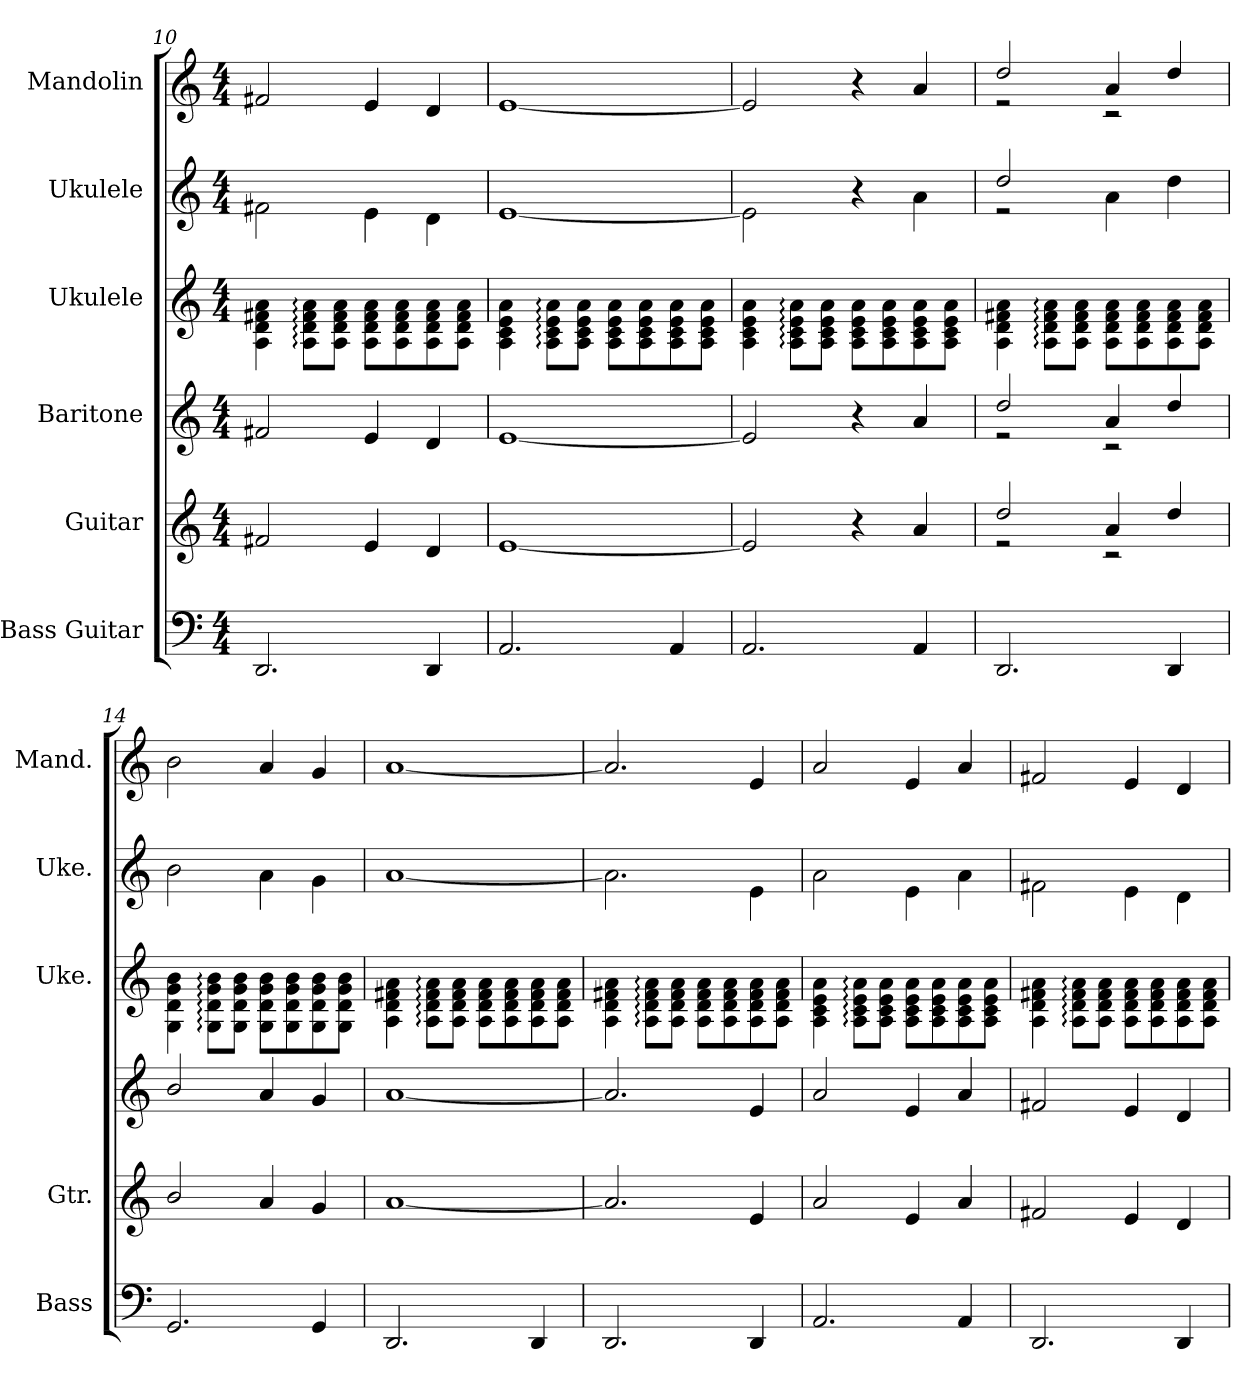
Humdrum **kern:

**kern	**kern	**harte	**kern	**harte	**kern	**kern	**harte	**kern	**harte
*part6	*part5	*part5	*part4	*part4	*part3	*part2	*part2	*part1	*part1
*staff6	*staff5	*	*staff4	*	*staff3	*staff2	*	*staff1	*
*I"Bass Guitar	*I"Guitar	*	*I"Baritone	*	*I"Ukulele	*I"Ukulele	*	*I"Mandolin	*
*I'Bass	*I'Gtr.	*	*	*	*I'Uke.	*I'Uke.	*	*I'Mand.	*
*	*	*	*	*	*	*	*	*clefG2	*
*k[]	*k[]	*	*k[]	*	*k[]	*k[]	*	*k[]	*
*C:	*C:	*	*C:	*	*C:	*C:	*	*C:	*
*M4/4	*M4/4	*	*M4/4	*	*M4/4	*M4/4	*	*M4/4	*
=10	=10	=10	=10	=10	=10	=10	=10	=10	=10
2.DDi/	2f#j/	D:maj	2f#j/	D:maj	4Ai\ 4di 4f#i 4ai	2f#j\	D:maj	2f#Xj/	D:maj
.	.	.	.	.	8Ai\: 8di: 8f#i: 8ai:L	.	.	.	.
.	.	.	.	.	8Ai\ 8di 8f#i 8aiJ	.	.	.	.
.	4ej/	.	4ej/	.	8Ai\ 8di 8f#i 8aiL	4ej\	.	4ej/	.
.	.	.	.	.	8Ai\ 8di 8f#i 8ai	.	.	.	.
4DDi/	4dj/	.	4dj/	.	8Ai\ 8di 8f#i 8ai	4dj\	.	4dj/	.
.	.	.	.	.	8Ai\ 8di 8f#i 8aiJ	.	.	.	.
=11	=11	=11	=11	=11	=11	=11	=11	=11	=11
2.AAi/	[1ej	A:min	[1ej	A:min	4Ai\ 4ci 4ei 4ai	[1ej	A:min	[1ej	A:min
.	.	.	.	.	8Ai\: 8ci: 8ei: 8ai:L	.	.	.	.
.	.	.	.	.	8Ai\ 8ci 8ei 8aiJ	.	.	.	.
.	.	.	.	.	8Ai\ 8ci 8ei 8aiL	.	.	.	.
.	.	.	.	.	8Ai\ 8ci 8ei 8ai	.	.	.	.
4AAi/	.	.	.	.	8Ai\ 8ci 8ei 8ai	.	.	.	.
.	.	.	.	.	8Ai\ 8ci 8ei 8aiJ	.	.	.	.
=12	=12	=12	=12	=12	=12	=12	=12	=12	=12
2.AAi/	2ej/]	.	2ej/]	.	4Ai\ 4ci 4ei 4ai	2ej\]	.	2ej/]	.
.	.	.	.	.	8Ai\: 8ci: 8ei: 8ai:L	.	.	.	.
.	.	.	.	.	8Ai\ 8ci 8ei 8aiJ	.	.	.	.
.	4r	.	4r	.	8Ai\ 8ci 8ei 8aiL	4r	.	4r	.
.	.	.	.	.	8Ai\ 8ci 8ei 8ai	.	.	.	.
4AAi/	4aj/	.	4aj/	.	8Ai\ 8ci 8ei 8ai	4aj\	.	4aj/	.
.	.	.	.	.	8Ai\ 8ci 8ei 8aiJ	.	.	.	.
!!LO:PB:g=z
=13	=13	=13	=13	=13	=13	=13	=13	=13	=13
*	*^	*	*^	*	*	*^	*	*^	*
2.DDi/	2ddj/	2r	D:maj	2ddj/	2r	D:maj	4Ai\ 4di 4f#i 4ai	2ddj/	2r	D:maj	2ddj/	2r	D:maj
.	.	.	.	.	.	.	8Ai\: 8di: 8f#i: 8ai:L	.	.	.	.	.	.
.	.	.	.	.	.	.	8Ai\ 8di 8f#i 8aiJ	.	.	.	.	.	.
.	4aj/	2r	.	4aj/	2r	.	8Ai\ 8di 8f#i 8aiL	4aj\	2ryy	.	4aj/	2r	.
.	.	.	.	.	.	.	8Ai\ 8di 8f#i 8ai	.	.	.	.	.	.
4DDi/	4ddj/	.	.	4ddj/	.	.	8Ai\ 8di 8f#i 8ai	4ddj\	.	.	4ddj/	.	.
.	.	.	.	.	.	.	8Ai\ 8di 8f#i 8aiJ	.	.	.	.	.	.
*	*v	*v	*	*	*	*	*	*v	*v	*	*v	*v	*
*	*	*	*v	*v	*	*	*	*	*	*
=14	=14	=14	=14	=14	=14	=14	=14	=14	=14
2.GGi/	2bj/	G:maj	2bj/	G:maj	4Gi\ 4di 4gi 4bi	2bj\	G:maj	2bj\	G:maj
.	.	.	.	.	8Gi\: 8di: 8gi: 8bi:L	.	.	.	.
.	.	.	.	.	8Gi\ 8di 8gi 8biJ	.	.	.	.
.	4aj/	.	4aj/	.	8Gi\ 8di 8gi 8biL	4aj\	.	4aj/	.
.	.	.	.	.	8Gi\ 8di 8gi 8bi	.	.	.	.
4GGi/	4gj/	.	4gj/	.	8Gi\ 8di 8gi 8bi	4gj\	.	4gj/	.
.	.	.	.	.	8Gi\ 8di 8gi 8biJ	.	.	.	.
=15	=15	=15	=15	=15	=15	=15	=15	=15	=15
2.DDi/	[1aj	D:maj	[1aj	D:maj	4Ai\ 4di 4f#i 4ai	[1aj	D:maj	[1aj	D:maj
.	.	.	.	.	8Ai\: 8di: 8f#i: 8ai:L	.	.	.	.
.	.	.	.	.	8Ai\ 8di 8f#i 8aiJ	.	.	.	.
.	.	.	.	.	8Ai\ 8di 8f#i 8aiL	.	.	.	.
.	.	.	.	.	8Ai\ 8di 8f#i 8ai	.	.	.	.
4DDi/	.	.	.	.	8Ai\ 8di 8f#i 8ai	.	.	.	.
.	.	.	.	.	8Ai\ 8di 8f#i 8aiJ	.	.	.	.
=16	=16	=16	=16	=16	=16	=16	=16	=16	=16
2.DDi/	2.aj/]	.	2.aj/]	.	4Ai\ 4di 4f#i 4ai	2.aj\]	.	2.aj/]	.
.	.	.	.	.	8Ai\: 8di: 8f#i: 8ai:L	.	.	.	.
.	.	.	.	.	8Ai\ 8di 8f#i 8aiJ	.	.	.	.
.	.	.	.	.	8Ai\ 8di 8f#i 8aiL	.	.	.	.
.	.	.	.	.	8Ai\ 8di 8f#i 8ai	.	.	.	.
4DDi/	4ej/	.	4ej/	.	8Ai\ 8di 8f#i 8ai	4ej\	.	4ej/	.
.	.	.	.	.	8Ai\ 8di 8f#i 8aiJ	.	.	.	.
!!LO:LB:g=z
=17	=17	=17	=17	=17	=17	=17	=17	=17	=17
2.AAi/	2aj/	A:min	2aj/	A:min	4Ai\ 4ci 4ei 4ai	2aj\	A:min	2aj/	A:min
.	.	.	.	.	8Ai\: 8ci: 8ei: 8ai:L	.	.	.	.
.	.	.	.	.	8Ai\ 8ci 8ei 8aiJ	.	.	.	.
.	4ej/	.	4ej/	.	8Ai\ 8ci 8ei 8aiL	4ej\	.	4ej/	.
.	.	.	.	.	8Ai\ 8ci 8ei 8ai	.	.	.	.
4AAi/	4aj/	.	4aj/	.	8Ai\ 8ci 8ei 8ai	4aj\	.	4aj/	.
.	.	.	.	.	8Ai\ 8ci 8ei 8aiJ	.	.	.	.
=18	=18	=18	=18	=18	=18	=18	=18	=18	=18
2.DDi/	2f#j/	D:maj	2f#j/	D:maj	4Ai\ 4di 4f#i 4ai	2f#j\	D:maj	2f#Xj/	D:maj
.	.	.	.	.	8Ai\: 8di: 8f#i: 8ai:L	.	.	.	.
.	.	.	.	.	8Ai\ 8di 8f#i 8aiJ	.	.	.	.
.	4ej/	.	4ej/	.	8Ai\ 8di 8f#i 8aiL	4ej\	.	4ej/	.
.	.	.	.	.	8Ai\ 8di 8f#i 8ai	.	.	.	.
4DDi/	4dj/	.	4dj/	.	8Ai\ 8di 8f#i 8ai	4dj\	.	4dj/	.
.	.	.	.	.	8Ai\ 8di 8f#i 8aiJ	.	.	.	.
=	=	=	=	=	=	=	=	=	=
*-	*-	*-	*-	*-	*-	*-	*-	*-	*-
